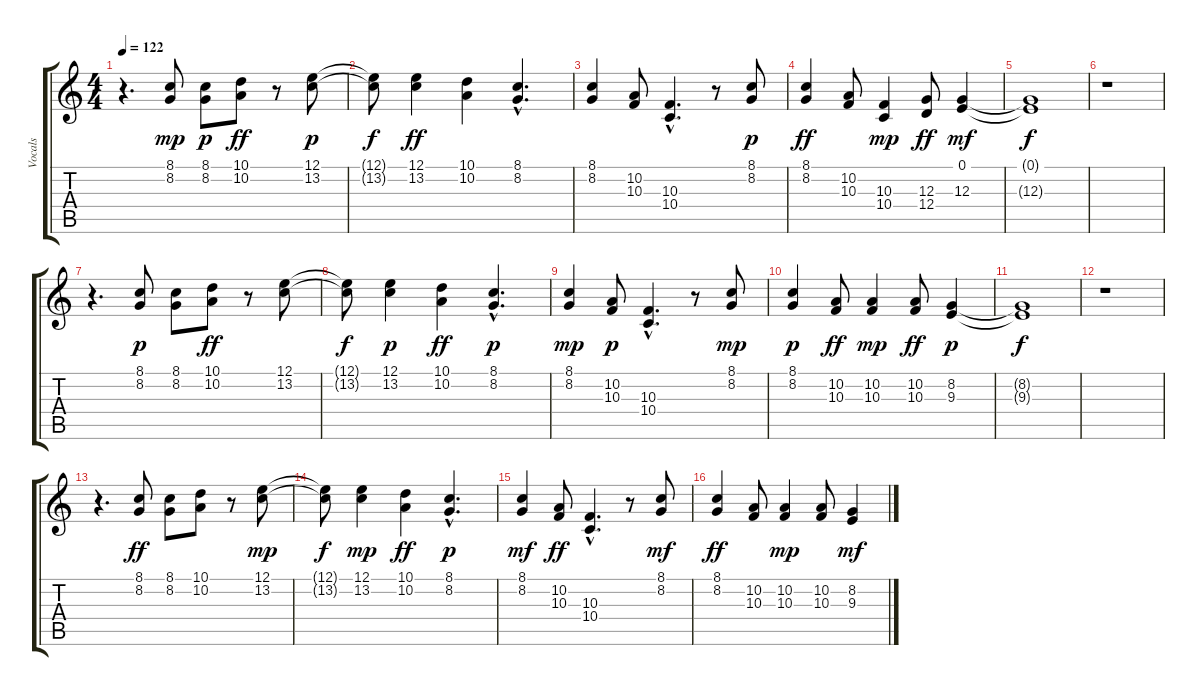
\track ("Vocals" "Vocals") {instrument synthvoice}
\staff {score tabs}
\tuning (E4 B3 G3 D3 A2 E2) {hide}
\ts (4 4)
\tempo 122
\clef g2
\ks c
r.4{d dy f} (8.1 8.2).8{dy mp} (8.1 8.2).8{dy p} (10.1 10.2).8{dy ff} r.8 (12.1 13.2).8{dy p} |
(12.1{t} 13.2{t}).8{dy f} (12.1 13.2).4{dy ff} (10.1 10.2).4 (8.1{hac} 8.2{hac}).4{d} |
(8.1 8.2).4 (10.2 10.3).8 (10.3{hac} 10.4{hac}).4{d} r.8 (8.1 8.2).8{dy p} |
(8.1 8.2).4{dy ff} (10.2 10.3).8 (10.3 10.4).4{dy mp} (12.3 12.4).8{dy ff} (0.1 12.3).4{dy mf} |
(0.1{t} 12.3{t}).1{dy f} |
r.1 |
r.4{d} (8.1 8.2).8{dy p} (8.1 8.2).8 (10.1 10.2).8{dy ff} r.8 (12.1 13.2).8 |
(12.1{t} 13.2{t}).8{dy f} (12.1 13.2).4{dy p} (10.1 10.2).4{dy ff} (8.1{hac} 8.2{hac}).4{d dy p} |
(8.1 8.2).4{dy mp} (10.2 10.3).8{dy p} (10.3{hac} 10.4{hac}).4{d} r.8 (8.1 8.2).8{dy mp} |
(8.1 8.2).4{dy p} (10.2 10.3).8{dy ff} (10.2 10.3).4{dy mp} (10.2 10.3).8{dy ff} (8.2 9.3).4{dy p} |
(8.2{t} 9.3{t}).1{dy f} |
r.1 |
r.4{d} (8.1 8.2).8{dy ff} (8.1 8.2).8 (10.1 10.2).8 r.8 (12.1 13.2).8{dy mp} |
(12.1{t} 13.2{t}).8{dy f} (12.1 13.2).4{dy mp} (10.1 10.2).4{dy ff} (8.1{hac} 8.2{hac}).4{d dy p} |
(8.1 8.2).4{dy mf} (10.2 10.3).8{dy ff} (10.3{hac} 10.4{hac}).4{d} r.8 (8.1 8.2).8{dy mf} |
(8.1 8.2).4{dy ff} (10.2 10.3).8 (10.2 10.3).4{dy mp} (10.2 10.3).8 (8.2 9.3).4{dy mf}
